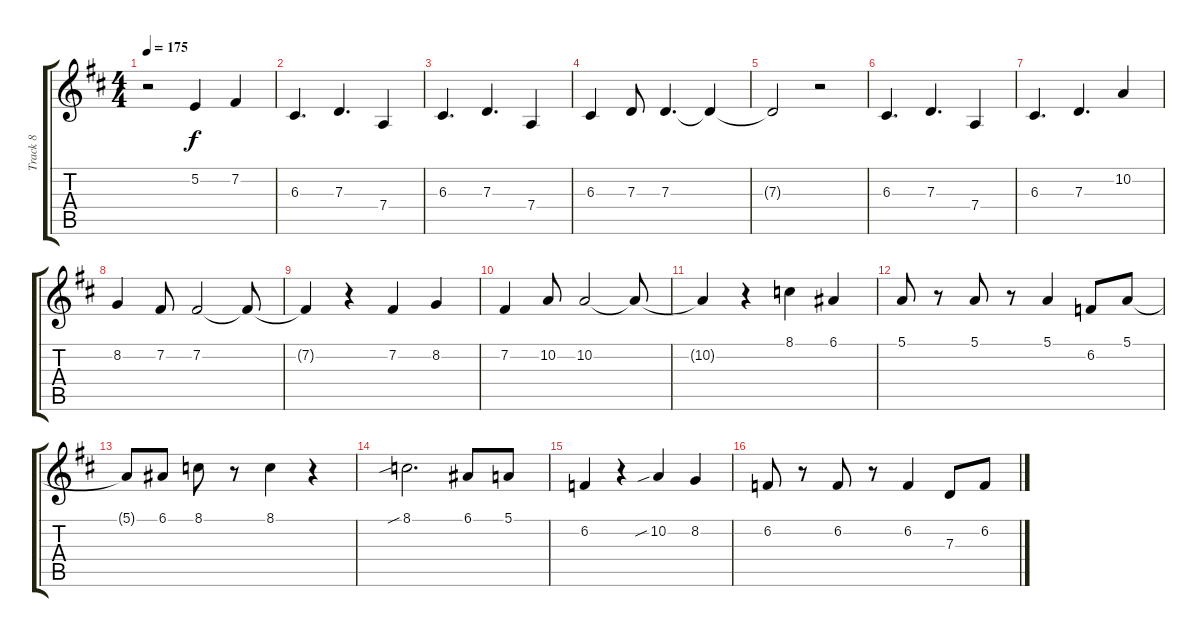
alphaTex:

\track ("Track 8" "Track 8") {instrument clarinet}
\staff {score tabs}
\tuning (E4 B3 G3 D3 A2 E2) {hide}
\ts (4 4)
\tempo 175
\clef g2
\ks d
r.2{dy f} 5.2.4 7.2.4 |
6.3.4{d} 7.3.4{d} 7.4.4 |
6.3.4{d} 7.3.4{d} 7.4.4 |
6.3.4 7.3.8 7.3.4{d} 7.3{t}.4 |
7.3{t}.2 r.2 |
6.3.4{d} 7.3.4{d} 7.4.4 |
6.3.4{d} 7.3.4{d} 10.2.4 |
8.2.4 7.2.8 7.2.2 7.2{t}.8 |
7.2{t}.4 r.4 7.2.4 8.2.4 |
7.2.4 10.2.8 10.2.2 10.2{t}.8 |
10.2{t}.4 r.4 8.1.4 6.1.4 |
5.1.8 r.8 5.1.8 r.8 5.1.4 6.2.8 5.1.8 |
5.1{t}.8 6.1.8 8.1.8 r.8 8.1.4 r.4 |
8.1{sib}.2{d} 6.1.8 5.1.8 |
6.2.4 r.4 10.2{sib}.4 8.2.4 |
6.2.8 r.8 6.2.8 r.8 6.2.4 7.3.8 6.2.8
